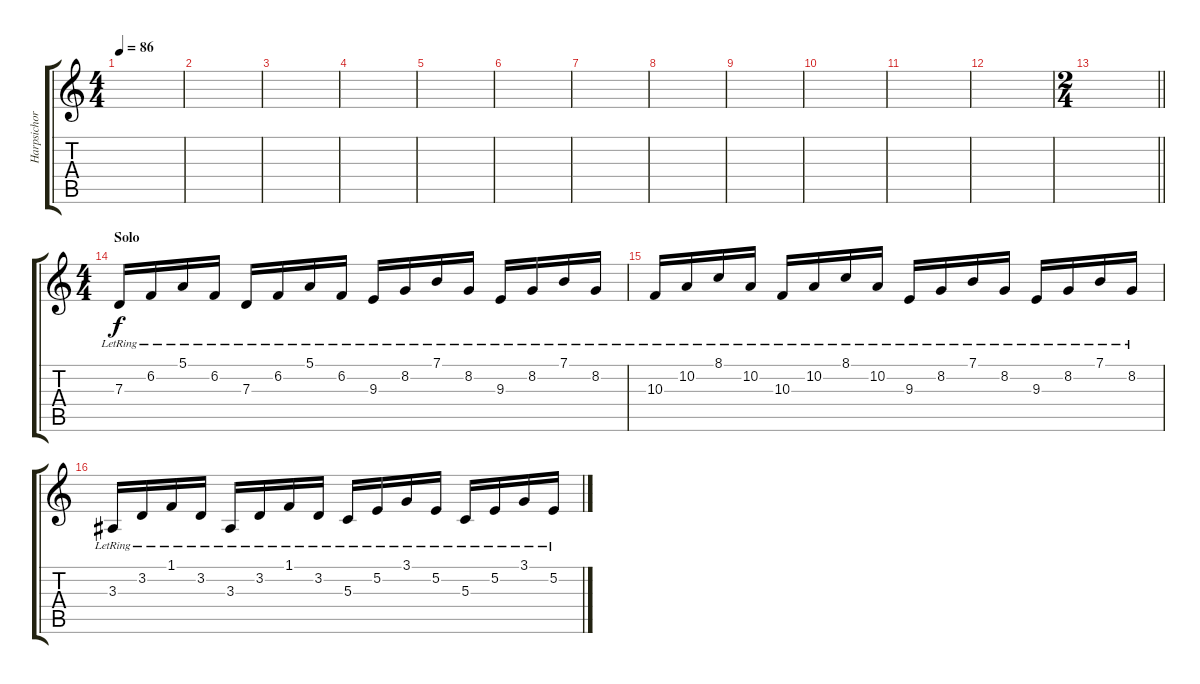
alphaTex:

\track ("Harpsichord" "Harpsichor") {instrument harpsichord}
\staff {score tabs}
\tuning (E4 B3 G3 D3 A2 E2) {hide}
\ts (4 4)
\tempo 86
\clef g2
\ks c
|
|
|
|
|
|
|
|
|
|
|
|
\ts (2 4)
\barLineRight lightlight
|
\ts (4 4)
\section ("" "Solo")
7.3{lr}.16 6.2{lr}.16 5.1{lr}.16 6.2{lr}.16 7.3{lr}.16 6.2{lr}.16 5.1{lr}.16 6.2{lr}.16 9.3{lr}.16 8.2{lr}.16 7.1{lr}.16 8.2{lr}.16 9.3{lr}.16 8.2{lr}.16 7.1{lr}.16 8.2{lr}.16 |
10.3{lr}.16 10.2{lr}.16 8.1{lr}.16 10.2{lr}.16 10.3{lr}.16 10.2{lr}.16 8.1{lr}.16 10.2{lr}.16 9.3{lr}.16 8.2{lr}.16 7.1{lr}.16 8.2{lr}.16 9.3{lr}.16 8.2{lr}.16 7.1{lr}.16 8.2{lr}.16 |
3.3{lr}.16 3.2{lr}.16 1.1{lr}.16 3.2{lr}.16 3.3{lr}.16 3.2{lr}.16 1.1{lr}.16 3.2{lr}.16 5.3{lr}.16 5.2{lr}.16 3.1{lr}.16 5.2{lr}.16 5.3{lr}.16 5.2{lr}.16 3.1{lr}.16 5.2{lr}.16
